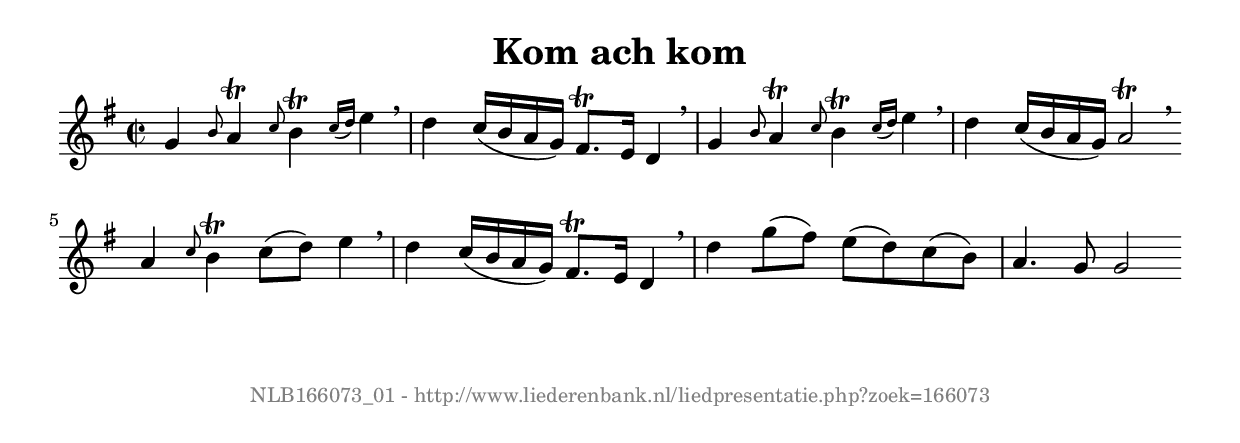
%
% produced by wce2krn 1.64 (7 June 2014)
%
\version"2.16"
#(append! paper-alist '(("long" . (cons (* 210 mm) (* 2000 mm)))))
#(set-default-paper-size "long")
sb = {\breathe}
mBreak = {\breathe }
bBreak = {\breathe }
x = {\once\override NoteHead #'style = #'cross }
gl=\glissando
itime={\override Staff.TimeSignature #'stencil = ##f }
ficta = {\once\set suggestAccidentals = ##t}
fine = {\once\override Score.RehearsalMark #'self-alignment-X = #1 \mark \markup {\italic{Fine}}}
dc = {\once\override Score.RehearsalMark #'self-alignment-X = #1 \mark \markup {\italic{D.C.}}}
dcf = {\once\override Score.RehearsalMark #'self-alignment-X = #1 \mark \markup {\italic{D.C. al Fine}}}
dcc = {\once\override Score.RehearsalMark #'self-alignment-X = #1 \mark \markup {\italic{D.C. al Coda}}}
ds = {\once\override Score.RehearsalMark #'self-alignment-X = #1 \mark \markup {\italic{D.S.}}}
dsf = {\once\override Score.RehearsalMark #'self-alignment-X = #1 \mark \markup {\italic{D.S. al Fine}}}
dsc = {\once\override Score.RehearsalMark #'self-alignment-X = #1 \mark \markup {\italic{D.S. al Coda}}}
pv = {\set Score.repeatCommands = #'((volta "1"))}
sv = {\set Score.repeatCommands = #'((volta "2"))}
tv = {\set Score.repeatCommands = #'((volta "3"))}
qv = {\set Score.repeatCommands = #'((volta "4"))}
xv = {\set Score.repeatCommands = #'((volta #f))}
\header{ tagline = ""
title = "Kom ach kom"
}
\score {{
\key g \major
\relative g'
{
\set melismaBusyProperties = #'()
\time 2/2
\tempo 4=120
\override Score.MetronomeMark #'transparent = ##t
\override Score.RehearsalMark #'break-visibility = #(vector #t #t #f)
g4 \grace { b8 } a4^\trill \grace { c8 } b4^\trill \grace { c16( d ) } e4 \sb d c16( b a g) fis8.^\trill e16 d4 \sb g4 \grace { b8 } a4^\trill \grace { c8 } b4^\trill \grace { c16( d ) } e4 \sb d c16( b a g) a2^\trill \bar":|:" \bBreak
a4 \grace { c8 } b4^\trill c8(d) e4 \sb d c16( b a g) fis8.^\trill e16 d4 \sb d' [g8(fis)] e(d) c(b) a4. g8 g2 \bar ":|"
 }}
 \midi { }
 \layout {
            indent = 0.0\cm
}
}
\markup { \vspace #0 } \markup { \with-color #grey \fill-line { \center-column { \smaller "NLB166073_01 - http://www.liederenbank.nl/liedpresentatie.php?zoek=166073" } } }
